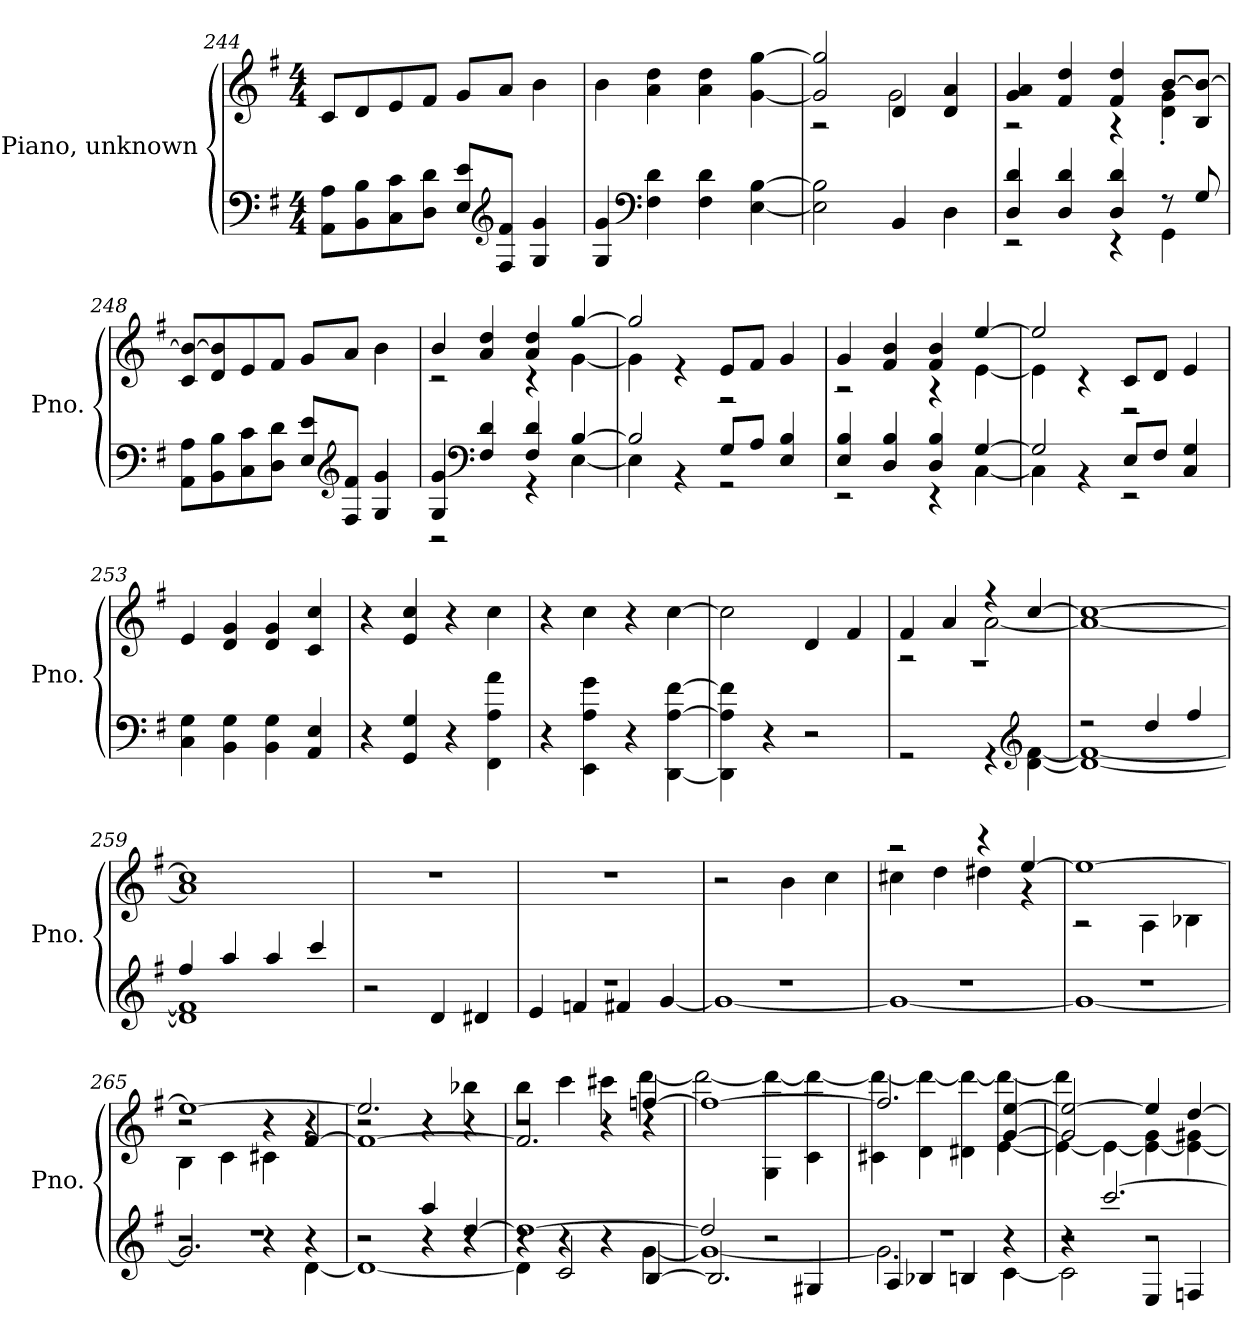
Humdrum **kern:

**kern	**kern
*part1	*part1
*staff2	*staff1
*I"Piano, unknown	*
*I'Pno.	*
*clefF4	*clefG2
*k[f#]	*k[f#]
*M4/4	*M4/4
=244	=244
8AA\ 8A\L	8c/L
8BB\ 8B\	8d/
8C\ 8c\	8e/
8D\ 8d\J	8f#/J
8E/ 8e/L	8g/L
*clefG2	*
8F#/ 8f#/J	8a/J
4G/ 4g/	4b\
=245	=245
4G/ 4g/	4b\
*clefF4	*
4F#\ 4d\	4a\ 4dd\
4F#\ 4d\	4a\ 4dd\
[4E\ [4B\	[4g\ [4gg\
=246	=246
*	*^
2E\] 2B\]	2g/] 2gg/]	2r
4BB/	4d/	2g\
4D\	4d/ 4a/	.
!!LO:LB:g=z	!!
=247	=247	=247
*^	*	*
4D/ 4d/	2r	4g/ 4a/	2r
4D/ 4d/	.	4f#/ 4dd/	.
4D/ 4d/	4r	4f#/ 4dd/	4r
8r	4GG\	[8b/L	4d\' 4g\'
8G/	.	8B/ 8b/_J	.
*v	*v	*	*
*	*v	*v
=248	=248
8AA\ 8A\L	8c/ 8b/_L
8BB\ 8B\	8d/ 8b/]
8C\ 8c\	8e/
8D\ 8d\J	8f#/J
8E/ 8e/L	8g/L
*clefG2	*
8F#/ 8f#/J	8a/J
4G/ 4g/	4b\
=249	=249
*^	*^
4G/ 4g/	2r	4b/	2r
*clefF4	*	*	*
4F#/ 4d/	.	4a/ 4dd/	.
4F#/ 4d/	4r	4a/ 4dd/	4r
[4B/	[4E\	[4gg/	[4g\
=250	=250	=250	=250
2B/]	4E\]	2gg/]	4g\]
.	4r	.	4r
8G/L	2r	8e/L	2r
8A/J	.	8f#/J	.
4E/ 4B/	.	4g/	.
=251	=251	=251	=251
4E/ 4B/	2r	4g/	2r
4D/ 4B/	.	4f#/ 4b/	.
4D/ 4B/	4r	4f#/ 4b/	4r
[4G/	[4C\	[4ee/	[4e\
=252	=252	=252	=252
2G/]	4C\]	2ee/]	4e\]
.	4r	.	4r
8E/L	2r	8c/L	2r
8F#/J	.	8d/J	.
4C/ 4G/	.	4e/	.
*v	*v	*	*
*	*v	*v
!!LO:LB:g=z
=253	=253
4C\ 4G\	4e/
4BB\ 4G\	4d/ 4g/
4BB\ 4G\	4d/ 4g/
4AA/ 4E/	4c/ 4cc/
=254	=254
4r	4r
4GG/ 4G/	4e/ 4cc/
4r	4r
4FF#\ 4A\ 4a\	4cc\
=255	=255
4r	4r
4EE\ 4A\ 4g\	4cc\
4r	4r
[4DD\ [4A\ [4f#\	[4cc\
=256	=256
4DD\] 4A\] 4f#\]	2cc\]
4r	.
2r	4d/
.	4f#/
=257	=257
*^	*^
1r	2r	4f#/	2r
.	.	4a/	.
.	4r	4r	[2a\
*clefG2	*	*	*
.	[4d\ [4f#\	[4cc/	.
=258	=258	=258	=258
2r	1d_ 1f#_	1cc_	1a_
4dd/	.	.	.
4ff#/	.	.	.
=259	=259	=259	=259
4ff#/	1d] 1f#]	1cc]	1a]
4aa/	.	.	.
4aa/	.	.	.
4ccc/	.	.	.
*v	*v	*	*
*	*v	*v
=260	=260
2r	1r
4d/	.
4d#X/	.
!!LO:LB:g=z
=261	=261
*^	*
1r	4e/	1r
.	4fn/	.
.	4f#X/	.
.	[4g/	.
=262	=262	=262
1r	1g_	2r
.	.	4b\
.	.	4cc\
=263	=263	=263
*	*	*^
1r	1g_	2r	4cc#X\
.	.	.	4dd\
.	.	4r	4dd#X\
.	.	[4ee/	4r
=264	=264	=264	=264
1r	1g_	1ee_	2r
.	.	.	4A\
.	.	.	4B-X\
=265	=265	=265	=265
*	*^	*	*^
1r	2r	2.g/]	1ee_	4B\	2r
.	.	.	.	4c\	.
.	4r	.	.	4c#X\	4r
.	[4d\	4r	.	4r	[4f#/
=266	=266	=266	=266	=266	=266
2r	1d_	2r	2.ee/]	2r	1f#_
4r	.	4aa/	.	4r	.
[4dd/	.	4r	4r	4bb-X\	.
=267	=267	=267	=267	=267	=267
1dd_	4d\]	4r	2r	4bb\	2.f#/]
.	4r	2c/	.	4ccc\	.
.	4r	.	4r	4ccc#X\	.
.	[4g\	[4B/	[4ffn/	[4ddd\	4r
*	*	*	*	*v	*v
!!LO:LB:g=z
=268	=268	=268	=268	=268
2dd/]	1g_	2.B/]	1ff_	2ddd\_
2r	.	.	.	4G\ 4ddd\_
.	.	4G#X/	.	4c\ 4ddd\_
=269	=269	=269	=269	=269
1r	2.g\]	4A/	2.ff/]	4c#X\ 4ddd\_
.	.	4B-X/	.	4d\ 4ddd\_
.	.	4Bn/	.	4d#X\ 4ddd\_
.	[4c\	4r	[4g/ [4ee/	[4e\ 4ddd\_
=270	=270	=270	=270	=270
4r	2c\]	2r	2g/] 2ee/_	4e\_ 4ddd\]
[2.ccc/	.	.	.	4e\_
.	2r	4E/	4ee/]	4e\_ 4g\
.	.	4Fn/	[4dd/	4e\_ 4g#X\
*v	*v	*v	*	*
*	*v	*v
=	=
*-	*-
